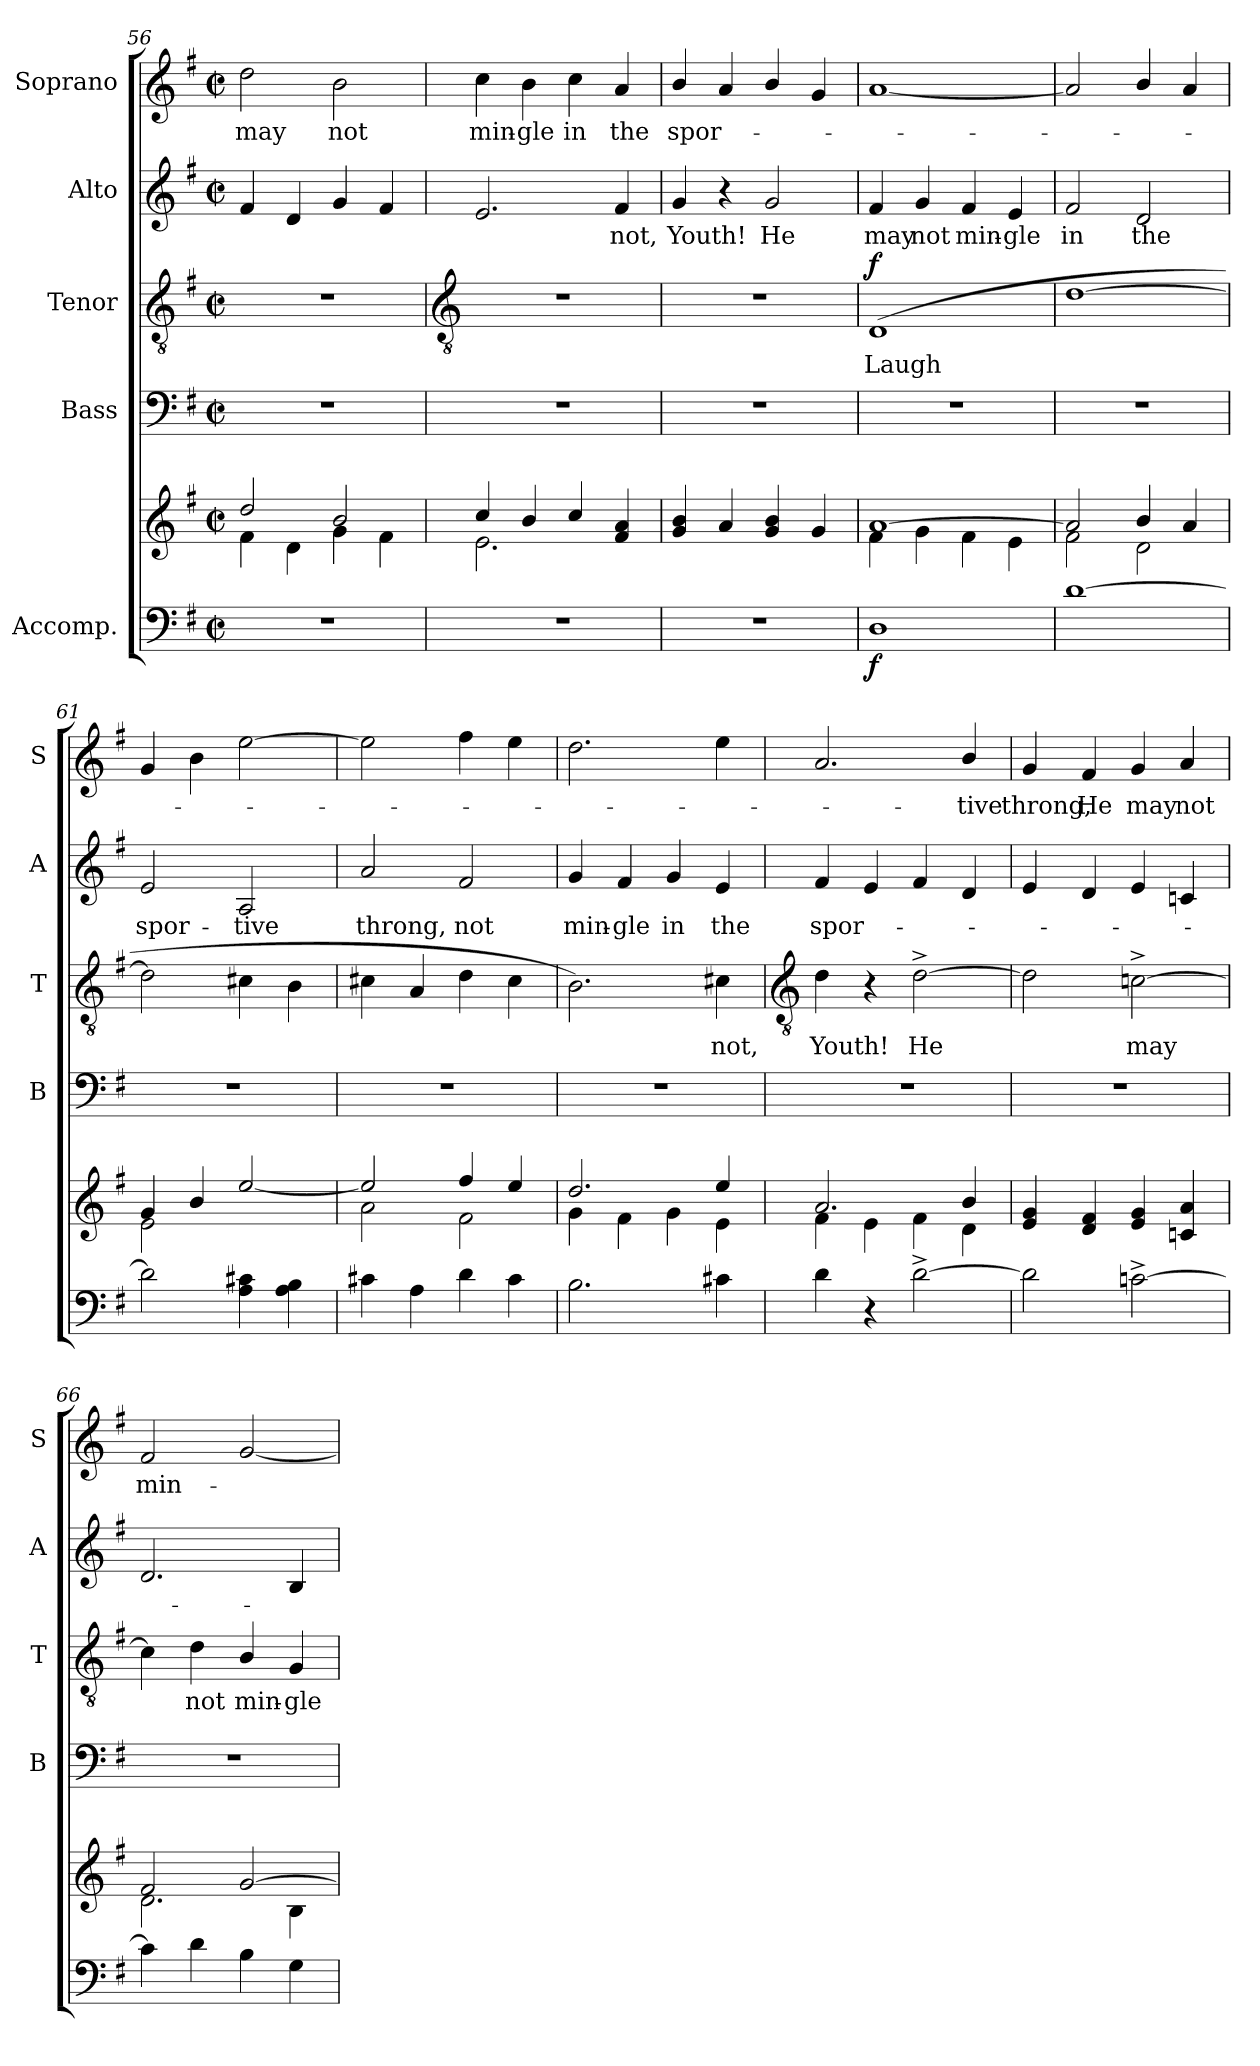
**kern	**kern	**dynam	**kern	**kern	**text	**dynam	**kern	**text	**kern	**text
*part5	*part5	*part5	*part4	*part3	*part3	*part3	*part2	*part2	*part1	*part1
*staff6	*staff5	*staff5/6	*staff4	*staff3	*staff3	*staff3	*staff2	*staff2	*staff1	*staff1
*I"Accomp.	*	*	*I"Bass	*I"Tenor	*	*	*I"Alto	*	*I"Soprano	*
*	*	*	*I'B	*I'T	*	*	*I'A	*	*I'S	*
*clefF4	*clefG2	*	*clefF4	*clefGv2	*	*	*clefG2	*	*clefG2	*
*k[f#]	*k[f#]	*	*k[f#]	*k[f#]	*	*	*k[f#]	*	*k[f#]	*
*G:	*G:	*	*G:	*G:	*	*	*G:	*	*G:	*
*M2/2	*M2/2	*	*M2/2	*M2/2	*	*	*M2/2	*	*M2/2	*
*met(c|)	*met(c|)	*	*met(c|)	*met(c|)	*	*	*met(c|)	*	*met(c|)	*
=56	=56	=56	=56	=56	=56	=56	=56	=56	=56	=56
*	*^	*	*	*	*	*	*	*	*	*
!	!	!	!	!	!	!	!	!	!	!	!LO:LY:b
1r	2dd/	4f#\	.	1r	1r	.	.	4f#	.	2dd	may
.	.	4d\	.	.	.	.	.	4d	.	.	.
!	!	!	!	!	!	!	!	!	!	!	!LO:LY:b
.	2b/	4g\	.	.	.	.	.	4g	.	2b	not
.	.	4f#\	.	.	.	.	.	4f#	.	.	.
!!LO:LB:g=z
=57	=57	=57	=57	=57	=57	=57	=57	=57	=57	=57	=57
*	*	*	*	*	*clefGv2	*	*	*	*	*	*
!	!	!	!	!	!	!	!	!	!	!	!LO:LY:b
1r	4cc/	2.e\	.	1r	1r	.	.	2.e	.	4cc	min-
!	!	!	!	!	!	!	!	!	!	!	!LO:LY:b
.	4b/	.	.	.	.	.	.	.	.	4b	-gle
!	!	!	!	!	!	!	!	!	!	!	!LO:LY:b
.	4cc/	.	.	.	.	.	.	.	.	4cc	in
!	!	!	!	!	!	!	!	!	!LO:LY:b	!	!LO:LY:b
.	4f#/ 4a/	4ryy	.	.	.	.	.	4f#	not,	4a	the
=58	=58	=58	=58	=58	=58	=58	=58	=58	=58	=58	=58
!	!	!	!	!	!	!	!	!	!LO:LY:b	!	!LO:LY:b
1r	4g/ 4b/	1ryy	.	1r	1r	.	.	4g	Youth!	4b/	spor-
.	4a/	.	.	.	.	.	.	4r	.	4a	.
!	!	!	!	!	!	!	!	!	!LO:LY:b	!	!
.	4g/ 4b/	.	.	.	.	.	.	2g	He	4b/	.
.	4g/	.	.	.	.	.	.	.	.	4g	.
=59	=59	=59	=59	=59	=59	=59	=59	=59	=59	=59	=59
!	!	!	!LO:DY:b=2	!	!	!LO:LY:b	!LO:DY:b	!	!LO:LY:b	!	!
1D	[1a/	4f#\	f	1r	(>1D	Laugh	f	4f#	may	[1a	.
!	!	!	!	!	!	!	!	!	!LO:LY:b	!	!
.	.	4g\	.	.	.	.	.	4g	not	.	.
!	!	!	!	!	!	!	!	!	!LO:LY:b	!	!
.	.	4f#\	.	.	.	.	.	4f#	min-	.	.
!	!	!	!	!	!	!	!	!	!LO:LY:b	!	!
.	.	4e\	.	.	.	.	.	4e	-gle	.	.
=60	=60	=60	=60	=60	=60	=60	=60	=60	=60	=60	=60
!	!	!	!	!	!	!	!	!	!LO:LY:b	!	!
[1d	2a/]	2f#\	.	1r	[1d	.	.	2f#	in	2a]	.
!	!	!	!	!	!	!	!	!	!LO:LY:b	!	!
.	4b/	2d\	.	.	.	.	.	2d	the	4b/	.
.	4a/	.	.	.	.	.	.	.	.	4a	.
=61	=61	=61	=61	=61	=61	=61	=61	=61	=61	=61	=61
!	!	!	!	!	!	!	!	!	!LO:LY:b	!	!
2d]	4g/	2e\	.	1r	2d]	.	.	2e	spor-	4g	.
.	4b/	.	.	.	.	.	.	.	.	4b	.
!	!	!	!	!	!	!	!	!	!LO:LY:b	!	!
4A 4c#X	[2ee/	2ryy	.	.	4c#X	.	.	2A	-tive	[2ee	.
4A 4B	.	.	.	.	4B	.	.	.	.	.	.
=62	=62	=62	=62	=62	=62	=62	=62	=62	=62	=62	=62
!	!	!	!	!	!	!	!	!	!LO:LY:b	!	!
4c#X	2ee/]	2a\	.	1r	4c#X	.	.	2a	throng,	2ee]	.
4A	.	.	.	.	4A	.	.	.	.	.	.
!	!	!	!	!	!	!	!	!	!LO:LY:b	!	!
4d	4ff#/	2f#\	.	.	4d	.	.	2f#	not	4ff#	.
4c#	4ee/	.	.	.	4c#	.	.	.	.	4ee	.
=63	=63	=63	=63	=63	=63	=63	=63	=63	=63	=63	=63
!	!	!	!	!	!	!	!	!	!LO:LY:b	!	!
2.B	2.dd/	4g\	.	1r	2.B)	.	.	4g	min-	2.dd	.
!	!	!	!	!	!	!	!	!	!LO:LY:b	!	!
.	.	4f#\	.	.	.	.	.	4f#	-gle	.	.
!	!	!	!	!	!	!	!	!	!LO:LY:b	!	!
.	.	4g\	.	.	.	.	.	4g	in	.	.
!	!	!	!	!	!	!LO:LY:b	!	!	!LO:LY:b	!	!
4c#X	4ee/	4e\	.	.	4c#X	not,	.	4e	the	4ee	.
!!LO:LB:g=z
=64	=64	=64	=64	=64	=64	=64	=64	=64	=64	=64	=64
*	*	*	*	*	*clefGv2	*	*	*	*	*	*
!	!	!	!	!	!	!LO:LY:b	!	!	!LO:LY:b	!	!
4d	2.a/	4f#\	.	1r	4d	Youth!	.	4f#	spor-	2.a	.
4r	.	4e\	.	.	4r	.	.	4e	.	.	.
!	!	!	!	!	!	!LO:LY:b	!	!	!	!	!
[2d^	.	4f#\	.	.	[2d^	He	.	4f#	.	.	.
!	!	!	!	!	!	!	!	!	!	!	!LO:LY:b
.	4b/	4d\	.	.	.	.	.	4d	.	4b/	tive
=65	=65	=65	=65	=65	=65	=65	=65	=65	=65	=65	=65
!	!	!	!	!	!	!	!	!	!	!	!LO:LY:b
2d]	4e/ 4g/	1ryy	.	1r	2d]	.	.	4e	.	4g	throng,
!	!	!	!	!	!	!	!	!	!	!	!LO:LY:b
.	4d/ 4f#/	.	.	.	.	.	.	4d	.	4f#	He
!	!	!	!	!	!	!LO:LY:b	!	!	!	!	!LO:LY:b
[2cn^	4e/ 4g/	.	.	.	[2cn^	may	.	4e	.	4g	may
!	!	!	!	!	!	!	!	!	!	!	!LO:LY:b
.	4cn/ 4a/	.	.	.	.	.	.	4cn	.	4a	not
=66	=66	=66	=66	=66	=66	=66	=66	=66	=66	=66	=66
!	!	!	!	!	!	!	!	!	!	!	!LO:LY:b
4c]	2f#/	2.d\	.	1r	4c]	.	.	2.d	.	2f#	min-
!	!	!	!	!	!	!LO:LY:b	!	!	!	!	!
4d	.	.	.	.	4d	not	.	.	.	.	.
!	!	!	!	!	!	!LO:LY:b	!	!	!	!	!
4B\	[2g/	.	.	.	4B/	min-	.	.	.	[2g	.
!	!	!	!	!	!	!LO:LY:b	!	!	!	!	!
4G	.	4B\	.	.	4G	-gle	.	4B	.	.	.
*	*v	*v	*	*	*	*	*	*	*	*	*
=	=	=	=	=	=	=	=	=	=	=
*-	*-	*-	*-	*-	*-	*-	*-	*-	*-	*-
